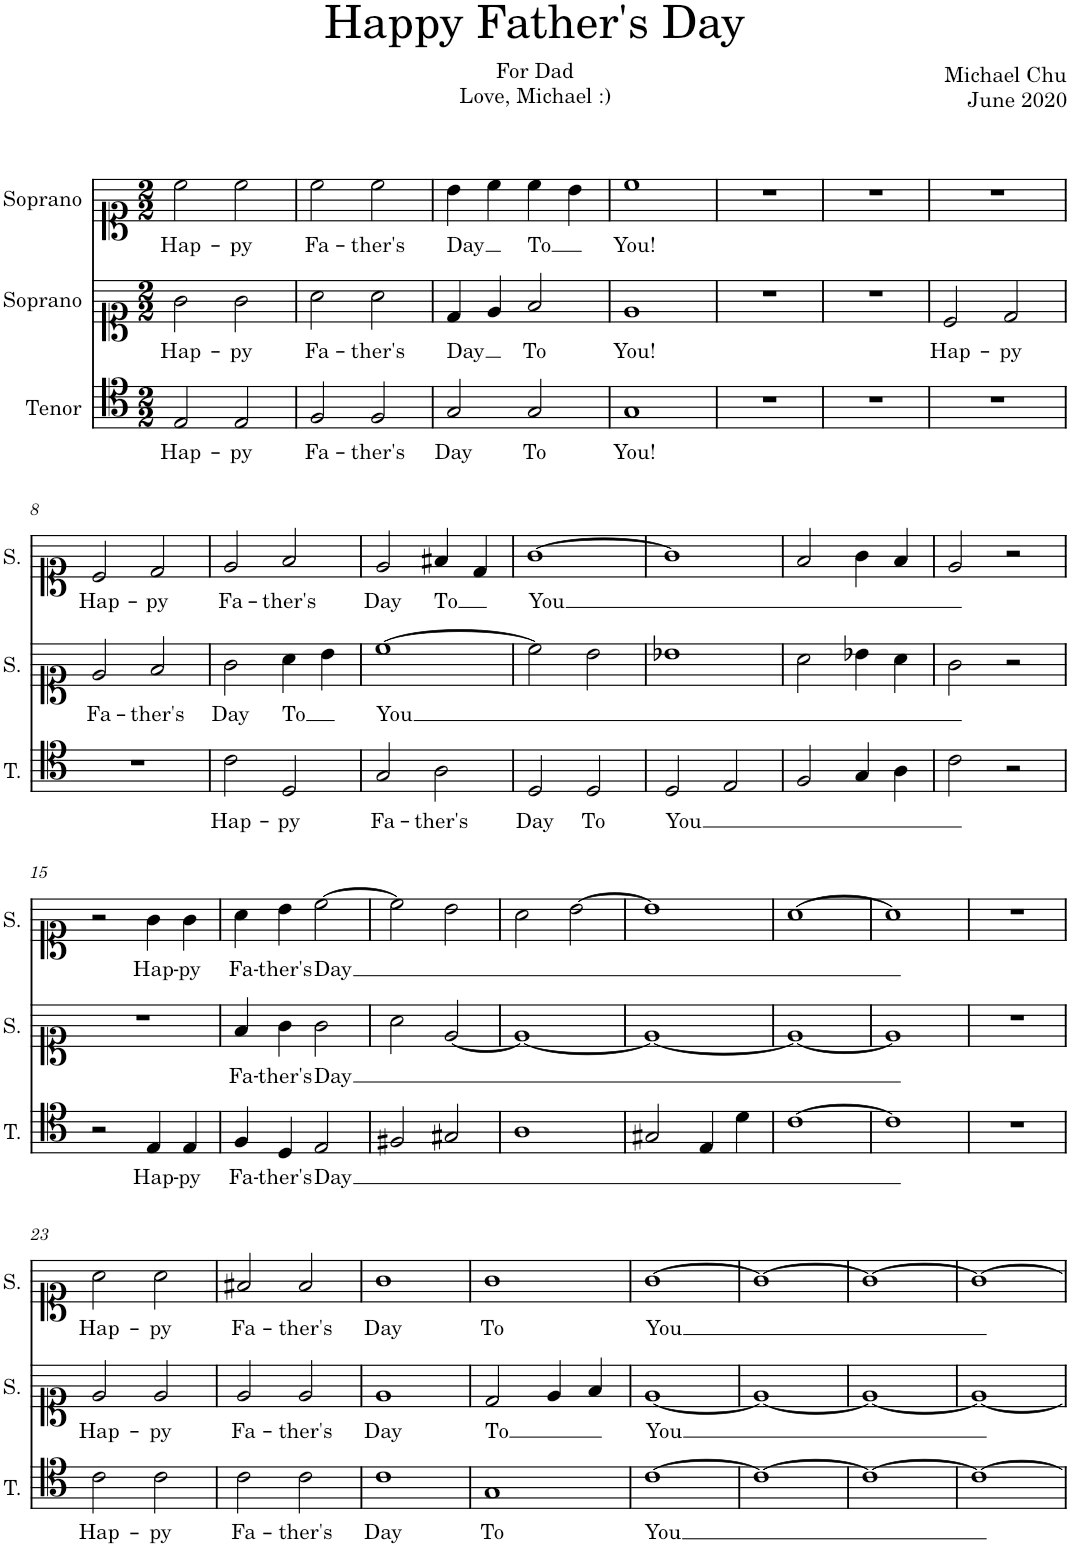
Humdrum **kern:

**kern	**text	**kern	**text	**kern	**text
*part3	*part3	*part2	*part2	*part1	*part1
*staff3	*staff3	*staff2	*staff2	*staff1	*staff1
*I"Tenor	*	*I"Soprano	*	*I"Soprano	*
*I'T.	*	*I'S.	*	*I'S.	*
*clefC4	*	*clefC1	*	*clefC1	*
*k[]	*	*k[]	*	*k[]	*
*M2/2	*	*M2/2	*	*M2/2	*
=1	=1	=1	=1	=1	=1
!	!LO:LY:b	!	!LO:LY:b	!	!LO:LY:b
2E/	Hap-	2g\	Hap-	2cc\	Hap-
!	!LO:LY:b	!	!LO:LY:b	!	!LO:LY:b
2E/	-py	2g\	-py	2cc\	-py
=2	=2	=2	=2	=2	=2
!	!LO:LY:b	!	!LO:LY:b	!	!LO:LY:b
2F/	Fa-	2a\	Fa-	2cc\	Fa-
!	!LO:LY:b	!	!LO:LY:b	!	!LO:LY:b
2F/	-ther's	2a\	-ther's	2cc\	-ther's
=3	=3	=3	=3	=3	=3
!	!LO:LY:b	!	!LO:LY:b	!	!LO:LY:b
2G/	Day	4d/	Day	4b\	Day
.	.	4e/	.	4cc\	.
!	!LO:LY:b	!	!LO:LY:b	!	!LO:LY:b
2G/	To	2f/	To	4cc\	To
.	.	.	.	4b\	.
=4	=4	=4	=4	=4	=4
!	!LO:LY:b	!	!LO:LY:b	!	!LO:LY:b
1G	You!	1e	You!	1cc	You!
=5	=5	=5	=5	=5	=5
1r	.	1r	.	1r	.
=6	=6	=6	=6	=6	=6
1r	.	1r	.	1r	.
=7	=7	=7	=7	=7	=7
!	!	!	!LO:LY:b	!	!
1r	.	2c/	Hap-	1r	.
!	!	!	!LO:LY:b	!	!
.	.	2d/	-py	.	.
!!LO:LB:g=z
=8	=8	=8	=8	=8	=8
!	!	!	!LO:LY:b	!	!LO:LY:b
1r	.	2e/	Fa-	2c/	Hap-
!	!	!	!LO:LY:b	!	!LO:LY:b
.	.	2f/	-ther's	2d/	-py
=9	=9	=9	=9	=9	=9
!	!LO:LY:b	!	!LO:LY:b	!	!LO:LY:b
2c\	Hap-	2g\	Day	2e/	Fa-
!	!LO:LY:b	!	!LO:LY:b	!	!LO:LY:b
2D/	-py	4a\	To	2f/	-ther's
.	.	4b\	.	.	.
=10	=10	=10	=10	=10	=10
!	!LO:LY:b	!	!LO:LY:b	!	!LO:LY:b
2G/	Fa-	[1cc	You	2e/	Day
!	!LO:LY:b	!	!	!	!LO:LY:b
2A\	-ther's	.	.	4f#X/	To
.	.	.	.	4d/	.
=11	=11	=11	=11	=11	=11
!	!LO:LY:b	!	!	!	!LO:LY:b
2D/	Day	2cc\]	.	[1g	You
!	!LO:LY:b	!	!	!	!
2D/	To	2b\	.	.	.
=12	=12	=12	=12	=12	=12
!	!LO:LY:b	!	!	!	!
2D/	You	1b-X	.	1g]	.
2E/	.	.	.	.	.
=13	=13	=13	=13	=13	=13
2F/	.	2a\	.	2f/	.
4G/	.	4b-X\	.	4g\	.
4A\	.	4a\	.	4f/	.
=14	=14	=14	=14	=14	=14
2c\	.	2g\	.	2e/	.
2r	.	2r	.	2r	.
!!LO:LB:g=z
=15	=15	=15	=15	=15	=15
2r	.	1r	.	2r	.
!	!LO:LY:b	!	!	!	!LO:LY:b
4E/	Hap-	.	.	4g\	Hap-
!	!LO:LY:b	!	!	!	!LO:LY:b
4E/	-py	.	.	4g\	-py
=16	=16	=16	=16	=16	=16
!	!LO:LY:b	!	!LO:LY:b	!	!LO:LY:b
4F/	Fa-	4f/	Fa-	4a\	Fa-
!	!LO:LY:b	!	!LO:LY:b	!	!LO:LY:b
4D/	-ther's	4g\	-ther's	4b\	-ther's
!	!LO:LY:b	!	!LO:LY:b	!	!LO:LY:b
2E/	Day	2g\	Day	[2cc\	Day
=17	=17	=17	=17	=17	=17
2F#X/	.	2a\	.	2cc\]	.
2G#X/	.	[2e/	.	2b\	.
=18	=18	=18	=18	=18	=18
1A	.	1e_	.	2a\	.
.	.	.	.	[2b\	.
=19	=19	=19	=19	=19	=19
2G#X/	.	1e_	.	1b]	.
4E/	.	.	.	.	.
4d\	.	.	.	.	.
=20	=20	=20	=20	=20	=20
[1c	.	1e_	.	[1a	.
=21	=21	=21	=21	=21	=21
1c]	.	1e]	.	1a]	.
=22	=22	=22	=22	=22	=22
1r	.	1r	.	1r	.
!!LO:LB:g=z
=23	=23	=23	=23	=23	=23
!	!LO:LY:b	!	!LO:LY:b	!	!LO:LY:b
2c\	Hap-	2e/	Hap-	2a\	Hap-
!	!LO:LY:b	!	!LO:LY:b	!	!LO:LY:b
2c\	-py	2e/	-py	2a\	-py
=24	=24	=24	=24	=24	=24
!	!LO:LY:b	!	!LO:LY:b	!	!LO:LY:b
2c\	Fa-	2e/	Fa-	2f#X/	Fa-
!	!LO:LY:b	!	!LO:LY:b	!	!LO:LY:b
2c\	-ther's	2e/	-ther's	2f#/	-ther's
=25	=25	=25	=25	=25	=25
!	!LO:LY:b	!	!LO:LY:b	!	!LO:LY:b
1c	Day	1e	Day	1g	Day
=26	=26	=26	=26	=26	=26
!	!LO:LY:b	!	!LO:LY:b	!	!LO:LY:b
1G	To	2d/	To	1g	To
.	.	4e/	.	.	.
.	.	4f/	.	.	.
=27	=27	=27	=27	=27	=27
!	!LO:LY:b	!	!LO:LY:b	!	!LO:LY:b
[1c	You	[1e	You	[1g	You
=28	=28	=28	=28	=28	=28
1c_	.	1e_	.	1g_	.
=29	=29	=29	=29	=29	=29
1c_	.	1e_	.	1g_	.
=30	=30	=30	=30	=30	=30
1c_	.	1e_	.	1g_	.
=	=	=	=	=	=
*-	*-	*-	*-	*-	*-
